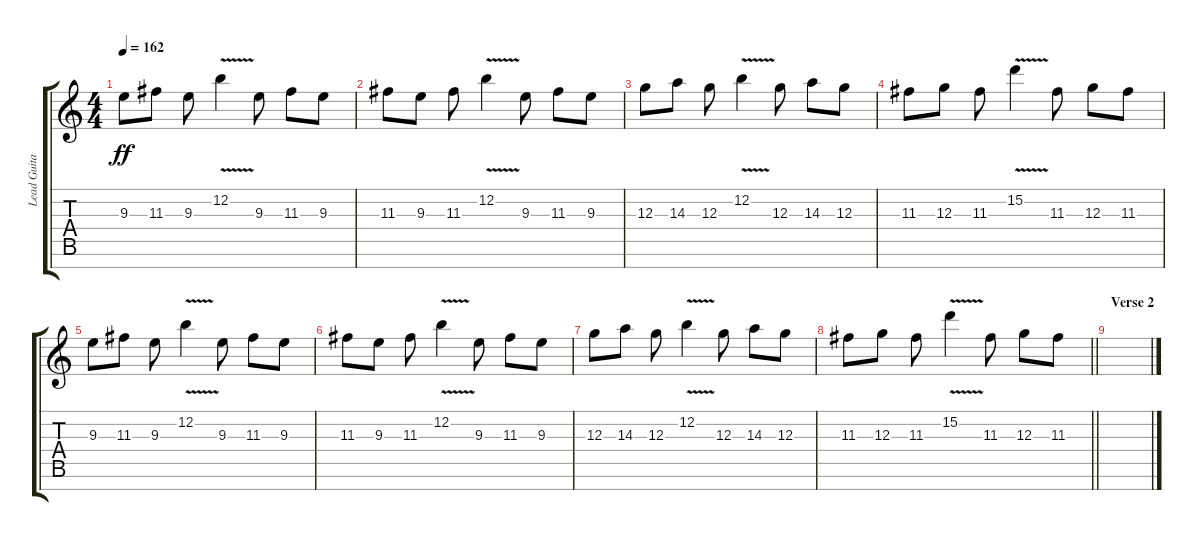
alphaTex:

\track ("Lead Guitar" "Lead Guita") {instrument distortionguitar}
\staff {score tabs}
\tuning (E4 B3 G3 D3 A2 E2 B1) {hide}
\ts (4 4)
\tempo 162
\clef g2
\ks c
9.3.8{dy ff} 11.3.8 9.3.8 12.2{v}.4 9.3.8 11.3.8 9.3.8 |
11.3.8 9.3.8 11.3.8 12.2{v}.4 9.3.8 11.3.8 9.3.8 |
12.3.8 14.3.8 12.3.8 12.2{v}.4 12.3.8 14.3.8 12.3.8 |
11.3.8 12.3.8 11.3.8 15.2{v}.4 11.3.8 12.3.8 11.3.8 |
9.3.8 11.3.8 9.3.8 12.2{v}.4 9.3.8 11.3.8 9.3.8 |
11.3.8 9.3.8 11.3.8 12.2{v}.4 9.3.8 11.3.8 9.3.8 |
12.3.8 14.3.8 12.3.8 12.2{v}.4 12.3.8 14.3.8 12.3.8 |
\barLineRight lightlight
11.3.8 12.3.8 11.3.8 15.2{v}.4 11.3.8 12.3.8 11.3.8 |
\section ("" "Verse 2")
